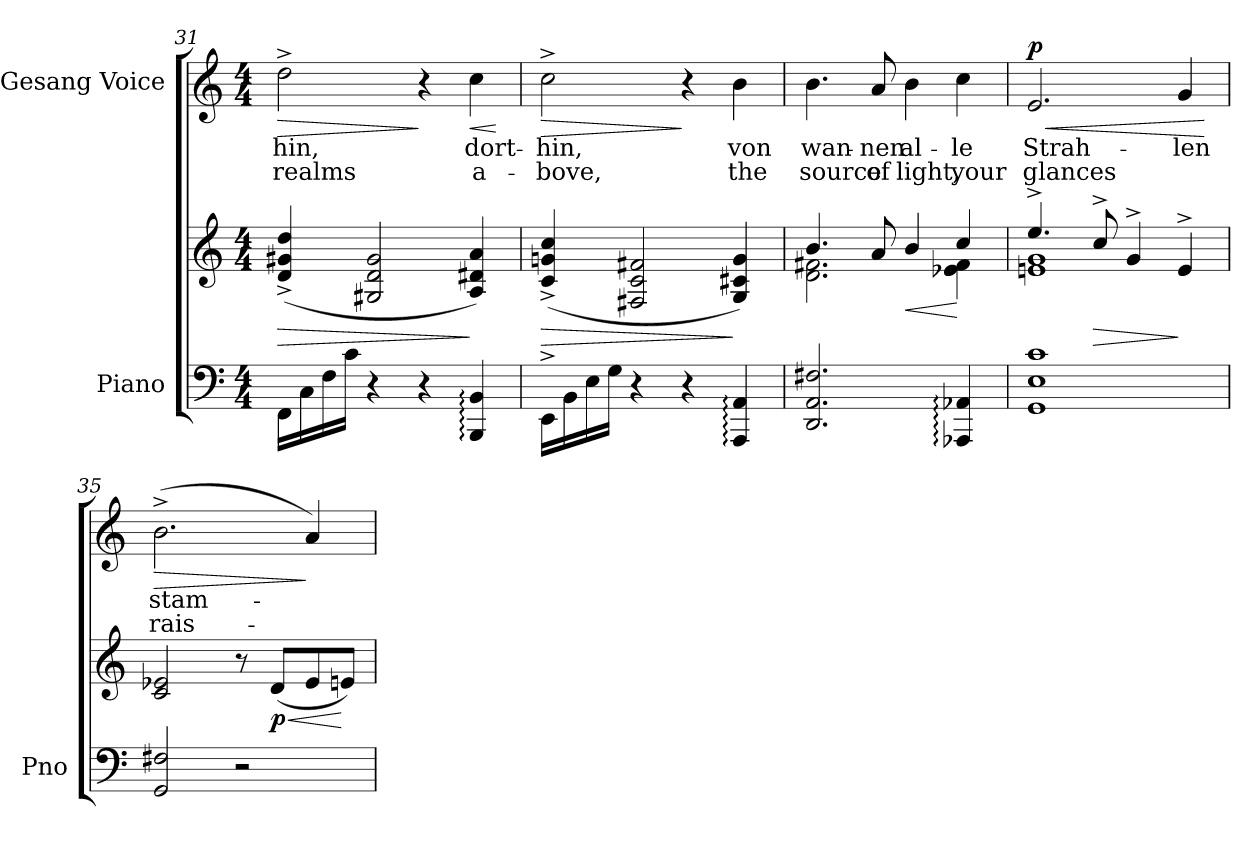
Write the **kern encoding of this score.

**kern	**kern	**dynam	**kern	**text	**text	**dynam
*part2	*part2	*part2	*part1	*part1	*part1	*part1
*staff3	*staff2	*staff2/3	*staff1	*staff1	*staff1	*staff1
*I"Piano	*	*	*I"Gesang Voice	*	*	*
*I'Pno	*	*	*	*	*	*
*clefF4	*clefG2	*	*clefG2	*	*	*
*k[]	*k[]	*	*k[]	*	*	*
*M4/4	*M4/4	*	*M4/4	*	*	*
=31	=31	=31	=31	=31	=31	=31
!	!	!LO:HP:b	!	!LO:LY:b	!LO:LY:b	!LO:HP:b
16FF\LL	(>4d/^ 4g#X/^ 4dd/^	>	2dd^\	-hin,	realms	>
16C\	.	.	.	.	.	.
16F\	.	.	.	.	.	.
16c\JJ	.	.	.	.	.	.
4r	2G#X/ 2d/ 2g#/	.	.	.	.	.
4r	.	.	4r	.	.	]
!	!	!	!	!LO:LY:b	!LO:LY:b	!LO:HP:b
4BBB/: 4BB/:	4A/ 4d#X/ 4a/)	]	4cc\	dort-	a-	<
.	.	.	.	.	.	[
=32	=32	=32	=32	=32	=32	=32
!	!	!LO:HP:b	!	!LO:LY:b	!LO:LY:b	!LO:HP:b
16EE^\LL	(>4c/^ 4gn/^ 4cc/^	>	2cc^\	-hin,	-bove,	>
16BB\	.	.	.	.	.	.
16E\	.	.	.	.	.	.
16G\JJ	.	.	.	.	.	.
4r	2F#X/ 2c/ 2f#X/	.	.	.	.	.
4r	.	.	4r	.	.	]
!	!	!	!	!LO:LY:b	!LO:LY:b	!
4AAA/: 4AA/:	4G/ 4c#X/ 4g/)	]	4b\	von	the	.
!!LO:LB:g=z
=33	=33	=33	=33	=33	=33	=33
*	*^	*	*	*	*	*
!	!	!	!	!	!LO:LY:b	!LO:LY:b	!
2.DD/ 2.AA/ 2.F#X/	4.b:/	2.d\ 2.f#X\	.	4.b\	wan-	source	.
!	!	!	!	!	!LO:LY:b	!LO:LY:b	!
.	8a/	.	.	8a/	-nen	of	.
!	!	!	!LO:HP:b	!	!LO:LY:b	!LO:LY:b	!
.	4b/	.	<	4b\	al-	light,	.
!	!	!	!	!	!LO:LY:b	!LO:LY:b	!
4AAA-X/: 4AA-X/:	4cc/	4e-X\ 4f#\	[	4cc\	-le	your	.
=34	=34	=34	=34	=34	=34	=34	=34
!	!	!	!	!	!LO:LY:b	!LO:LY:b	!LO:HP:b
!	!	!	!	!	!	!	!LO:DY:n=1:a
1GG 1E 1c	4.ee:^/	1en 1g	.	2.e/	Strah-	glances	< p
!	!	!	!LO:HP:b	!	!	!	!
.	8cc^/	.	>	.	.	.	.
.	4g^/	.	.	.	.	.	.
!	!	!	!	!	!LO:LY:b	!	!
.	4e^/	.	]	4g/	-len	.	.
*	*v	*v	*	*	*	*	*
.	.	.	.	.	.	[
=35	=35	=35	=35	=35	=35	=35
!	!	!	!	!LO:LY:b	!LO:LY:b	!LO:HP:b
2GG/ 2F#X/	2c/ 2e-X/	.	(>2.b^\	stam-	rais-	>
2r	8r	.	.	.	.	.
!	!	!LO:HP:b	!	!	!	!
!	!	!LO:DY:n=1:b	!	!	!	!
.	(<8d/L	< p	.	.	.	.
.	8e-/	.	4a/)	.	.	]
.	8en/J)	[	.	.	.	.
=	=	=	=	=	=	=
*-	*-	*-	*-	*-	*-	*-
